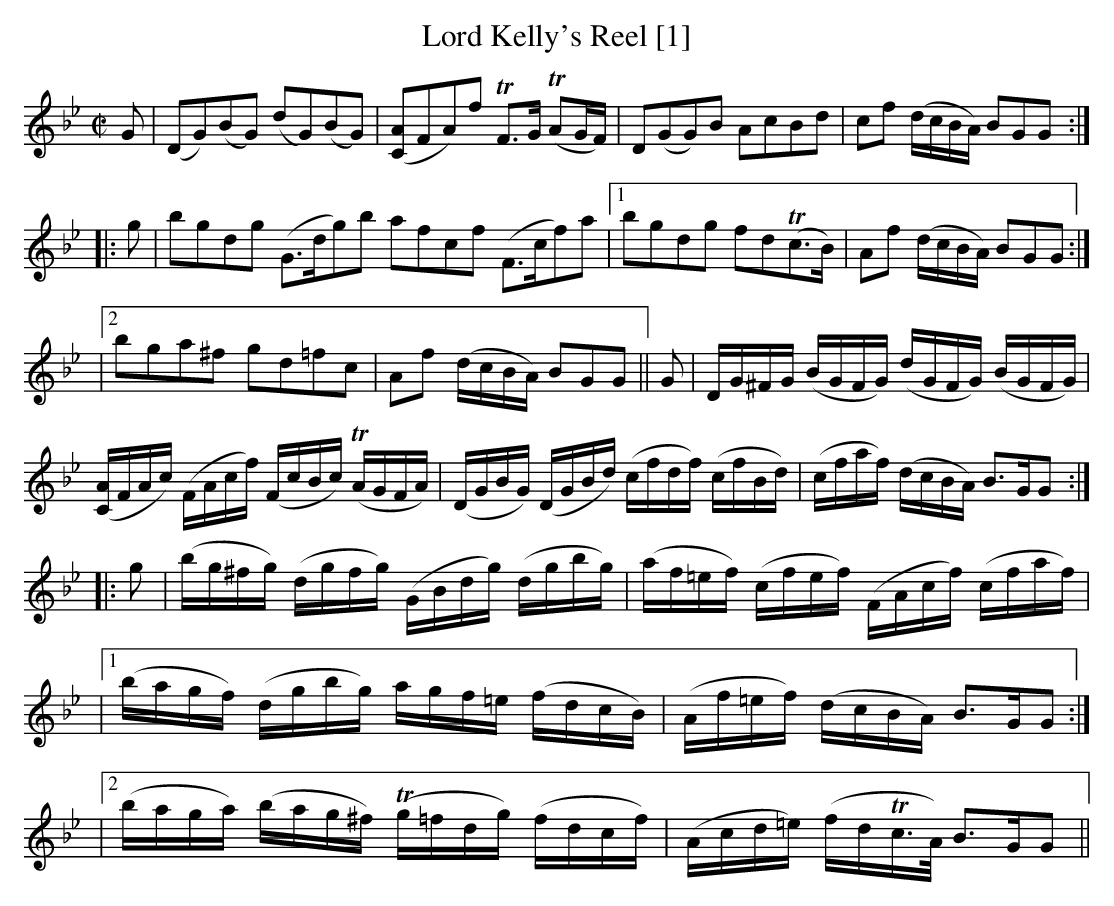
X:1
T:Lord Kelly's Reel [1]
M:C|
L:1/8
K:Gmin
G|(DG)(BG) (dG)(BG)|([CA]FA)f TF>G (TAG/F/)|D(GG)B AcBd|cf (d/c/B/A/) BGG:|
|:g|bgdg (G>dg)b afcf (F>cf)a|1 bgdg fd(Tc>B)|Af (d/c/B/A/) BGG:|
|2 bga^f gd=fc|Af (d/c/B/A/) BGG||G|D/G/^F/G/ (B/G/F/G/) (d/G/F/G/) (B/G/F/G/)|
([C/A/]F/A/c/) (F/A/c/f/) (F/c/B/c/) T(A/G/F/A/)|(D/G/B/G/) (D/G/B/d/) (c/f/d/f/) (c/f/B/d/)|(c/f/a/f/) (d/c/B/A/) B>GG:|
|:g|(b/g/^f/g/) (d/g/f/g/) (G/B/d/g/) (d/g/b/g/)|(a/f/=e/f/) (c/f/e/f/) (F/A/c/f/) (c/f/a/f/)|
|1 (b/a/g/f/) (d/g/b/g/) a/g/f/=e/ (f/d/c/B/)|(A/f/=e/f/) (d/c/B/A/) B>GG:|
|2 (b/a/g/a/) (b/a/g/^f/) T(g/=f/d/g/) (f/d/c/f/)|(A/c/d/=e/) (f/d/Tc/>A/) B>GG||
